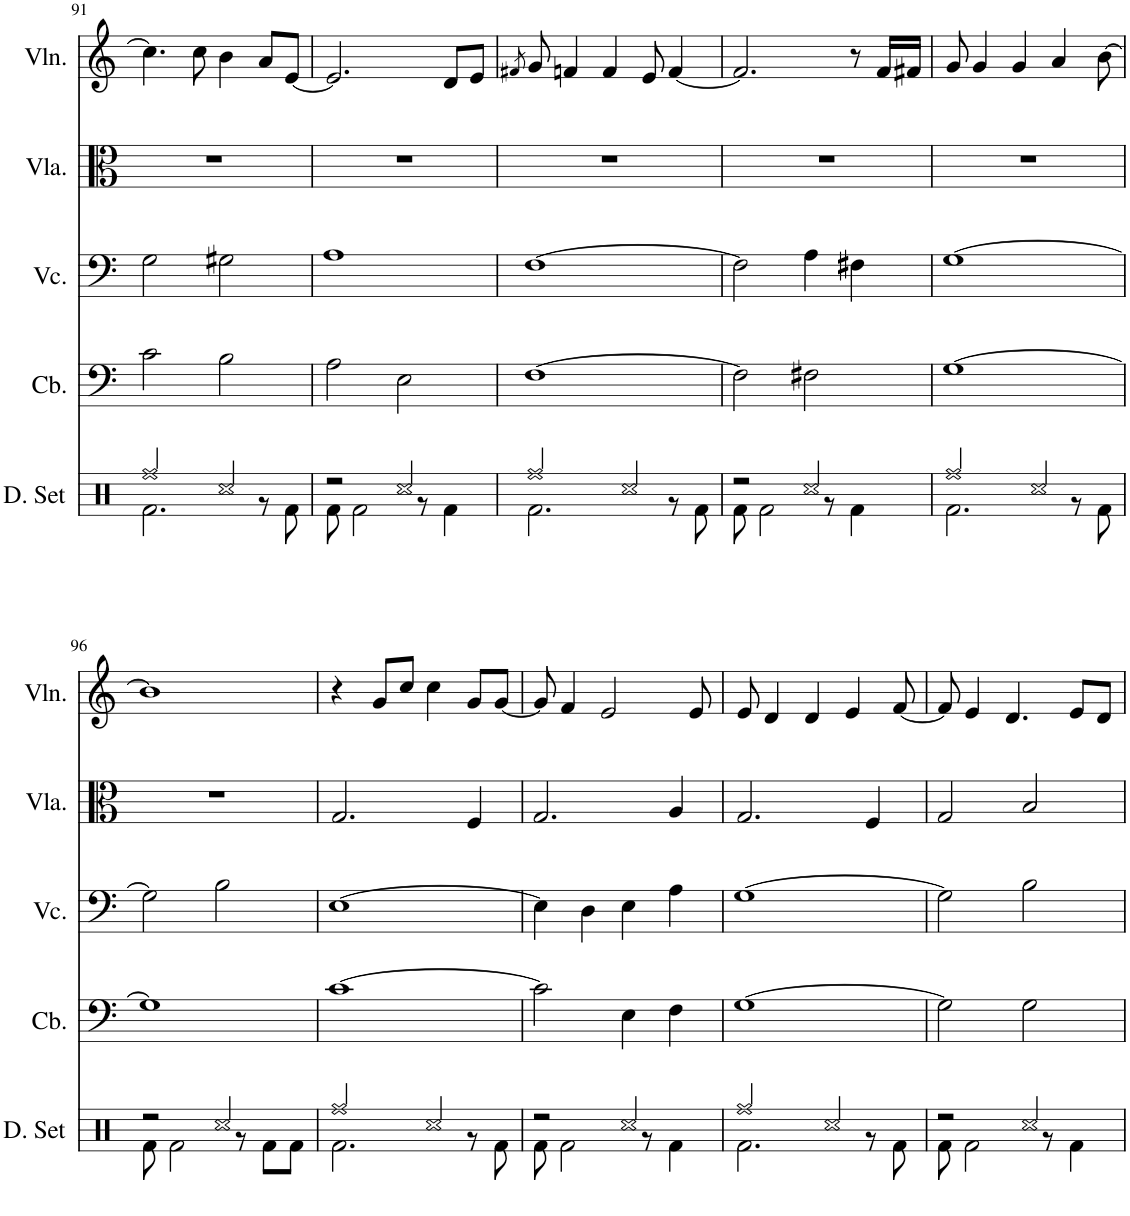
**kern	**kern	**kern	**kern	**kern
*part5	*part4	*part3	*part2	*part1
*staff5	*staff4	*staff3	*staff2	*staff1
*I"Drumset	*I"Contrabass	*I"Violoncello	*I"Viola	*I"Violin
*I'D. Set	*I'Cb.	*I'Vc.	*I'Vla.	*I'Vln.
!!LO:PB:g=z
*clefX	*clefF4	*clefF4	*clefC3	*clefG2
*	*Trd7c12	*	*	*
*k[]	*k[]	*k[]	*k[]	*k[]
*M4/4	*M4/4	*M4/4	*M4/4	*M4/4
=91	=91	=91	=91	=91
*^	*	*	*	*
2Rff/	2.Rf\	2c\	2G\	1r	4.cc\]
.	.	.	.	.	8cc\
2Rcc/	.	2B\	2G#X\	.	4b\
.	8r	.	.	.	8a/L
.	8Rf\	.	.	.	[8e/J
=92	=92	=92	=92	=92	=92
2r	8Rf\	2A\	1A	1r	2.e/]
.	2Rf\	.	.	.	.
2Rcc/	.	2E\	.	.	.
.	8r	.	.	.	.
.	4Rf\	.	.	.	8d/L
.	.	.	.	.	8e/J
=93	=93	=93	=93	=93	=93
.	.	.	.	.	8qf#X/
2Rff/	2.Rf\	[1F	[1F	1r	8g/
.	.	.	.	.	4fn/
.	.	.	.	.	4f/
2Rcc/	.	.	.	.	.
.	.	.	.	.	8e/
.	8r	.	.	.	[4f/
.	8Rf\	.	.	.	.
=94	=94	=94	=94	=94	=94
2r	8Rf\	2F\]	2F\]	1r	2.f/]
.	2Rf\	.	.	.	.
2Rcc/	.	2F#X\	4A\	.	.
.	8r	.	.	.	.
.	4Rf\	.	4F#X\	.	8r
.	.	.	.	.	16f/LL
.	.	.	.	.	16f#X/JJ
=95	=95	=95	=95	=95	=95
2Rff/	2.Rf\	[1G	[1G	1r	8g/
.	.	.	.	.	4g/
.	.	.	.	.	4g/
2Rcc/	.	.	.	.	.
.	.	.	.	.	4a/
.	8r	.	.	.	.
.	8Rf\	.	.	.	[8b\
!!LO:LB:g=z
=96	=96	=96	=96	=96	=96
2r	8Rf\	1G]	2G\]	1r	1b]
.	2Rf\	.	.	.	.
2Rcc/	.	.	2B\	.	.
.	8r	.	.	.	.
.	8Rf\L	.	.	.	.
.	8Rf\J	.	.	.	.
=97	=97	=97	=97	=97	=97
2Rff/	2.Rf\	[1c	[1E	2.G/	4r
.	.	.	.	.	8g/L
.	.	.	.	.	8cc/J
2Rcc/	.	.	.	.	4cc\
.	8r	.	.	4F/	8g/L
.	8Rf\	.	.	.	[8g/J
=98	=98	=98	=98	=98	=98
2r	8Rf\	2c\]	4E\]	2.G/	8g/]
.	2Rf\	.	.	.	4f/
.	.	.	4D\	.	.
.	.	.	.	.	2e/
2Rcc/	.	4E\	4E\	.	.
.	8r	.	.	.	.
.	4Rf\	4F\	4A\	4A/	.
.	.	.	.	.	8e/
=99	=99	=99	=99	=99	=99
2Rff/	2.Rf\	[1G	[1G	2.G/	8e/
.	.	.	.	.	4d/
.	.	.	.	.	4d/
2Rcc/	.	.	.	.	.
.	.	.	.	.	4e/
.	8r	.	.	4F/	.
.	8Rf\	.	.	.	[8f/
=100	=100	=100	=100	=100	=100
2r	8Rf\	2G\]	2G\]	2G/	8f/]
.	2Rf\	.	.	.	4e/
.	.	.	.	.	4.d/
2Rcc/	.	2G\	2B\	2B/	.
.	8r	.	.	.	.
.	4Rf\	.	.	.	8e/L
.	.	.	.	.	8d/J
*v	*v	*	*	*	*
=	=	=	=	=
*-	*-	*-	*-	*-
